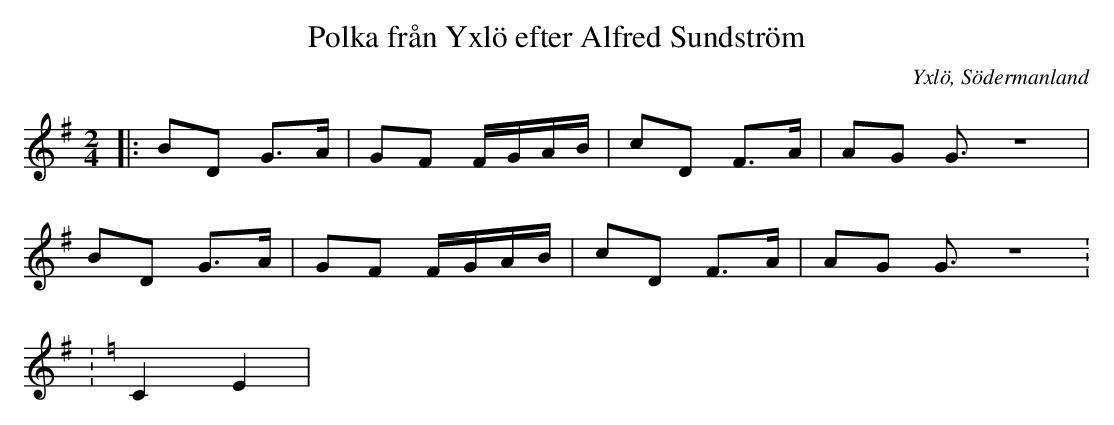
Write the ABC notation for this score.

X:1
T:Polka från Yxlö efter Alfred Sundström
O:Yxlö, Södermanland
M:2/4
L:1/16
K:G
          |: B2D2 G3A | G2F2 FGAB | c2D2 F3A | A2G2 G3 Z |
             B2D2 G3A | G2F2 FGAB | c2D2 F3A | A2G2 G3 Z :
: [K: C]     C4   E4  |
